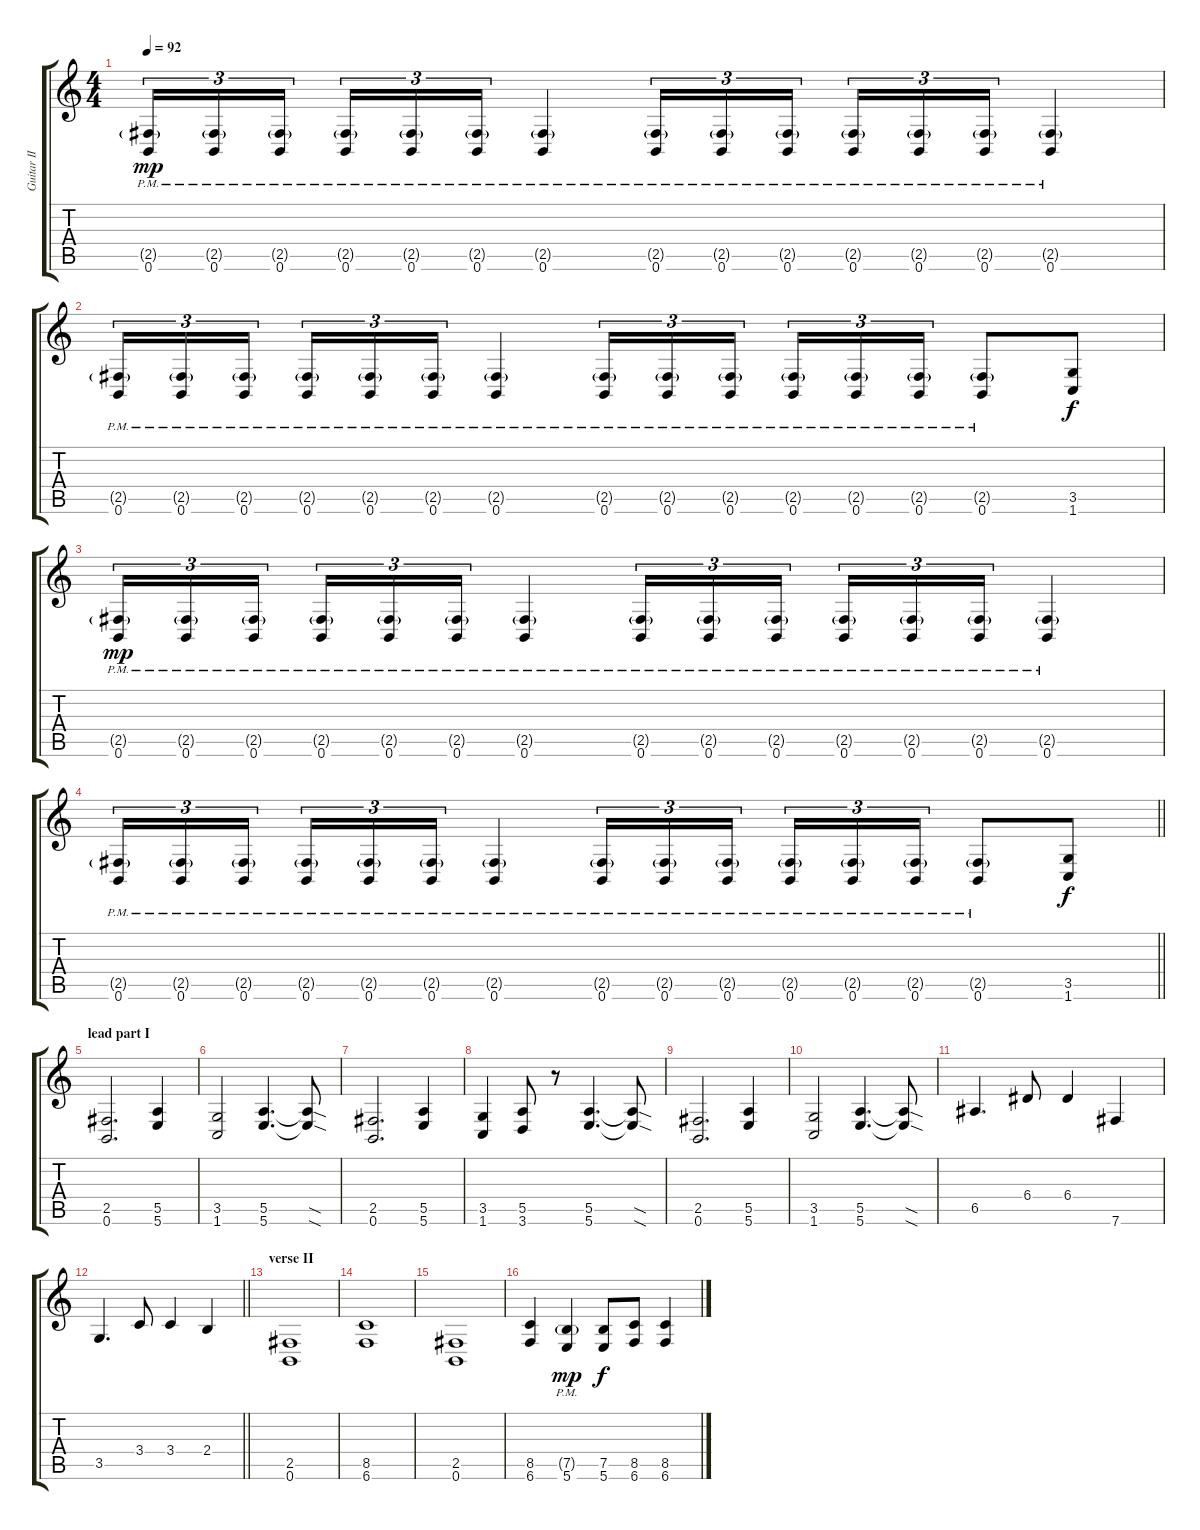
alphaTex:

\track ("Guitar II" "Guitar II") {instrument distortionguitar}
\staff {score tabs}
\tuning (B3 Gb3 D3 A2 E2 B1) {hide}
\ts (4 4)
\tempo 92
\clef g2
\ks c
(2.5{g pm} 0.6{pm}).16{tu (3 2) dy mp} (2.5{g pm} 0.6{pm}).16{tu (3 2)} (2.5{g pm} 0.6{pm}).16{tu (3 2) beam splitsecondary} (2.5{g pm} 0.6{pm}).16{tu (3 2)} (2.5{g pm} 0.6{pm}).16{tu (3 2)} (2.5{g pm} 0.6{pm}).16{tu (3 2)} (2.5{g pm} 0.6{pm}).4 (2.5{g pm} 0.6{pm}).16{tu (3 2)} (2.5{g pm} 0.6{pm}).16{tu (3 2)} (2.5{g pm} 0.6{pm}).16{tu (3 2) beam splitsecondary} (2.5{g pm} 0.6{pm}).16{tu (3 2)} (2.5{g pm} 0.6{pm}).16{tu (3 2)} (2.5{g pm} 0.6{pm}).16{tu (3 2)} (2.5{g pm} 0.6{pm}).4 |
(2.5{g pm} 0.6{pm}).16{tu (3 2)} (2.5{g pm} 0.6{pm}).16{tu (3 2)} (2.5{g pm} 0.6{pm}).16{tu (3 2) beam splitsecondary} (2.5{g pm} 0.6{pm}).16{tu (3 2)} (2.5{g pm} 0.6{pm}).16{tu (3 2)} (2.5{g pm} 0.6{pm}).16{tu (3 2)} (2.5{g pm} 0.6{pm}).4 (2.5{g pm} 0.6{pm}).16{tu (3 2)} (2.5{g pm} 0.6{pm}).16{tu (3 2)} (2.5{g pm} 0.6{pm}).16{tu (3 2) beam splitsecondary} (2.5{g pm} 0.6{pm}).16{tu (3 2)} (2.5{g pm} 0.6{pm}).16{tu (3 2)} (2.5{g pm} 0.6{pm}).16{tu (3 2)} (2.5{g pm} 0.6{pm}).8 (3.5 1.6).8{dy f} |
(2.5{g pm} 0.6{pm}).16{tu (3 2) dy mp} (2.5{g pm} 0.6{pm}).16{tu (3 2)} (2.5{g pm} 0.6{pm}).16{tu (3 2) beam splitsecondary} (2.5{g pm} 0.6{pm}).16{tu (3 2)} (2.5{g pm} 0.6{pm}).16{tu (3 2)} (2.5{g pm} 0.6{pm}).16{tu (3 2)} (2.5{g pm} 0.6{pm}).4 (2.5{g pm} 0.6{pm}).16{tu (3 2)} (2.5{g pm} 0.6{pm}).16{tu (3 2)} (2.5{g pm} 0.6{pm}).16{tu (3 2) beam splitsecondary} (2.5{g pm} 0.6{pm}).16{tu (3 2)} (2.5{g pm} 0.6{pm}).16{tu (3 2)} (2.5{g pm} 0.6{pm}).16{tu (3 2)} (2.5{g pm} 0.6{pm}).4 |
\barLineRight lightlight
(2.5{g pm} 0.6{pm}).16{tu (3 2)} (2.5{g pm} 0.6{pm}).16{tu (3 2)} (2.5{g pm} 0.6{pm}).16{tu (3 2) beam splitsecondary} (2.5{g pm} 0.6{pm}).16{tu (3 2)} (2.5{g pm} 0.6{pm}).16{tu (3 2)} (2.5{g pm} 0.6{pm}).16{tu (3 2)} (2.5{g pm} 0.6{pm}).4 (2.5{g pm} 0.6{pm}).16{tu (3 2)} (2.5{g pm} 0.6{pm}).16{tu (3 2)} (2.5{g pm} 0.6{pm}).16{tu (3 2) beam splitsecondary} (2.5{g pm} 0.6{pm}).16{tu (3 2)} (2.5{g pm} 0.6{pm}).16{tu (3 2)} (2.5{g pm} 0.6{pm}).16{tu (3 2)} (2.5{g pm} 0.6{pm}).8 (3.5 1.6).8{dy f} |
\section ("" "lead part I")
(2.5 0.6).2{d} (5.5 5.6).4 |
(3.5 1.6).2 (5.5 5.6).4{d} (5.5{sod t} 5.6{sod t}).8 |
(2.5 0.6).2{d} (5.5 5.6).4 |
(3.5 1.6).4 (5.5 3.6).8 r.8 (5.5 5.6).4{d} (5.5{sod t} 5.6{sod t}).8 |
(2.5 0.6).2{d} (5.5 5.6).4 |
(3.5 1.6).2 (5.5 5.6).4{d} (5.5{sod t} 5.6{sod t}).8 |
6.5.4{d} 6.4.8 6.4.4 7.6.4 |
\barLineRight lightlight
3.5.4{d} 3.4.8 3.4.4 2.4.4 |
\section ("" "verse II")
(2.5 0.6).1 |
(8.5 6.6).1 |
(2.5 0.6).1 |
(8.5 6.6).4 (7.5{g pm} 5.6{pm}).4{dy mp} (7.5 5.6).8{dy f} (8.5 6.6).8 (8.5 6.6).4
